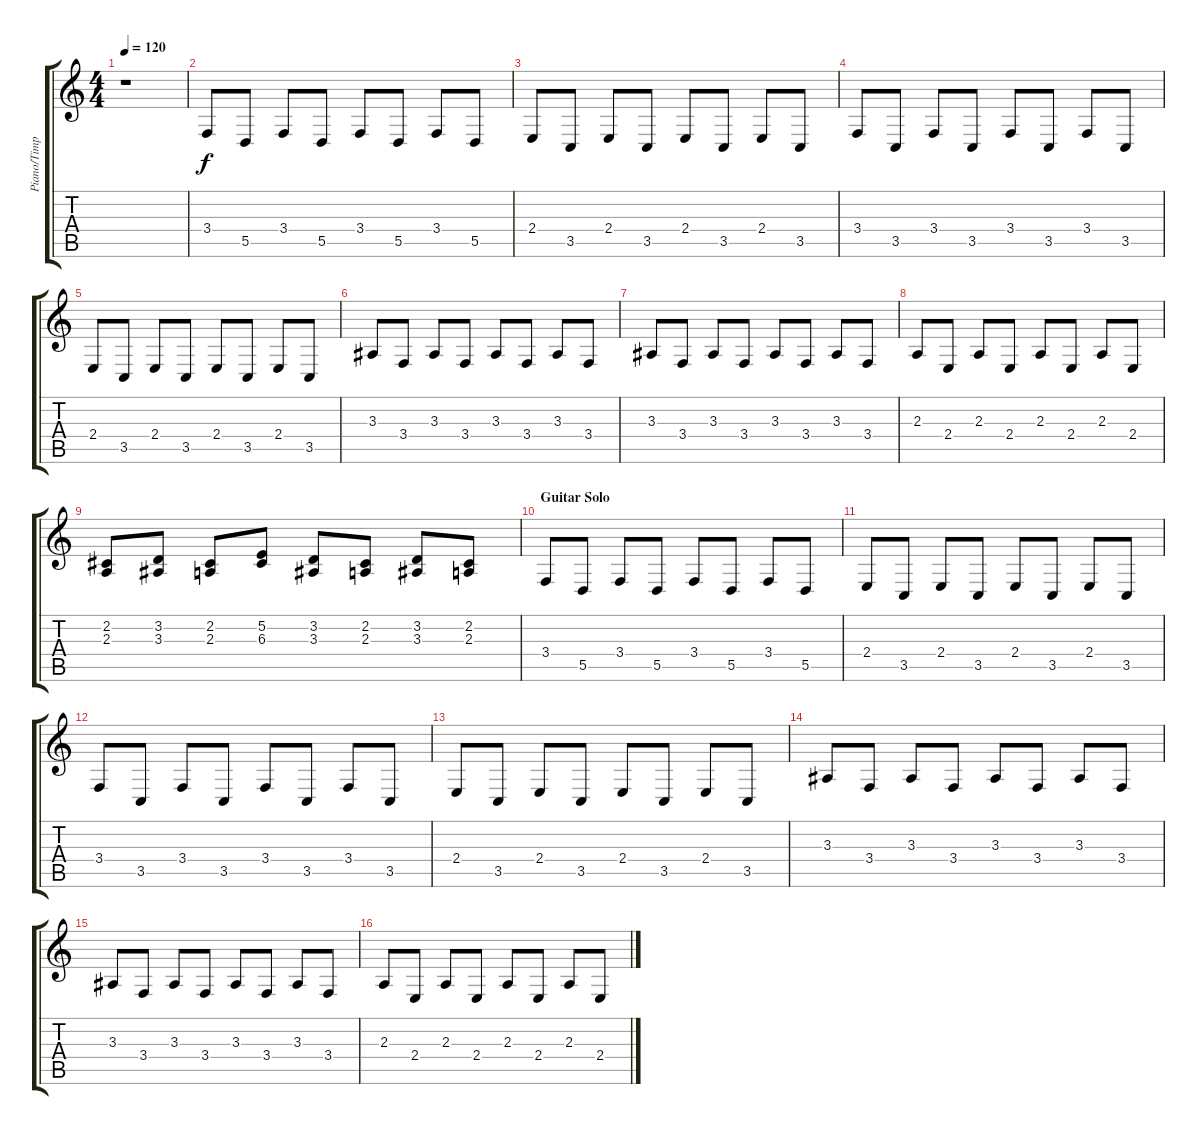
\track ("Piano/Timpani" "Piano/Timp") {instrument acousticgrandpiano}
\staff {score tabs}
\tuning (E4 B3 G3 D3 A2 E2) {hide}
\ts (4 4)
\tempo 120
\clef g2
\ks c
r.1{dy f} |
3.4.8 5.5.8 3.4.8 5.5.8 3.4.8 5.5.8 3.4.8 5.5.8 |
2.4.8 3.5.8 2.4.8 3.5.8 2.4.8 3.5.8 2.4.8 3.5.8 |
3.4.8 3.5.8 3.4.8 3.5.8 3.4.8 3.5.8 3.4.8 3.5.8 |
2.4.8 3.5.8 2.4.8 3.5.8 2.4.8 3.5.8 2.4.8 3.5.8 |
3.3.8 3.4.8 3.3.8 3.4.8 3.3.8 3.4.8 3.3.8 3.4.8 |
3.3.8 3.4.8 3.3.8 3.4.8 3.3.8 3.4.8 3.3.8 3.4.8 |
2.3.8 2.4.8 2.3.8 2.4.8 2.3.8 2.4.8 2.3.8 2.4.8 |
(2.2 2.3).8 (3.2 3.3).8 (2.2 2.3).8 (5.2 6.3).8 (3.2 3.3).8 (2.2 2.3).8 (3.2 3.3).8 (2.2 2.3).8 |
\section ("" "Guitar Solo")
3.4.8 5.5.8 3.4.8 5.5.8 3.4.8 5.5.8 3.4.8 5.5.8 |
2.4.8 3.5.8 2.4.8 3.5.8 2.4.8 3.5.8 2.4.8 3.5.8 |
3.4.8 3.5.8 3.4.8 3.5.8 3.4.8 3.5.8 3.4.8 3.5.8 |
2.4.8 3.5.8 2.4.8 3.5.8 2.4.8 3.5.8 2.4.8 3.5.8 |
3.3.8 3.4.8 3.3.8 3.4.8 3.3.8 3.4.8 3.3.8 3.4.8 |
3.3.8 3.4.8 3.3.8 3.4.8 3.3.8 3.4.8 3.3.8 3.4.8 |
2.3.8 2.4.8 2.3.8 2.4.8 2.3.8 2.4.8 2.3.8 2.4.8
